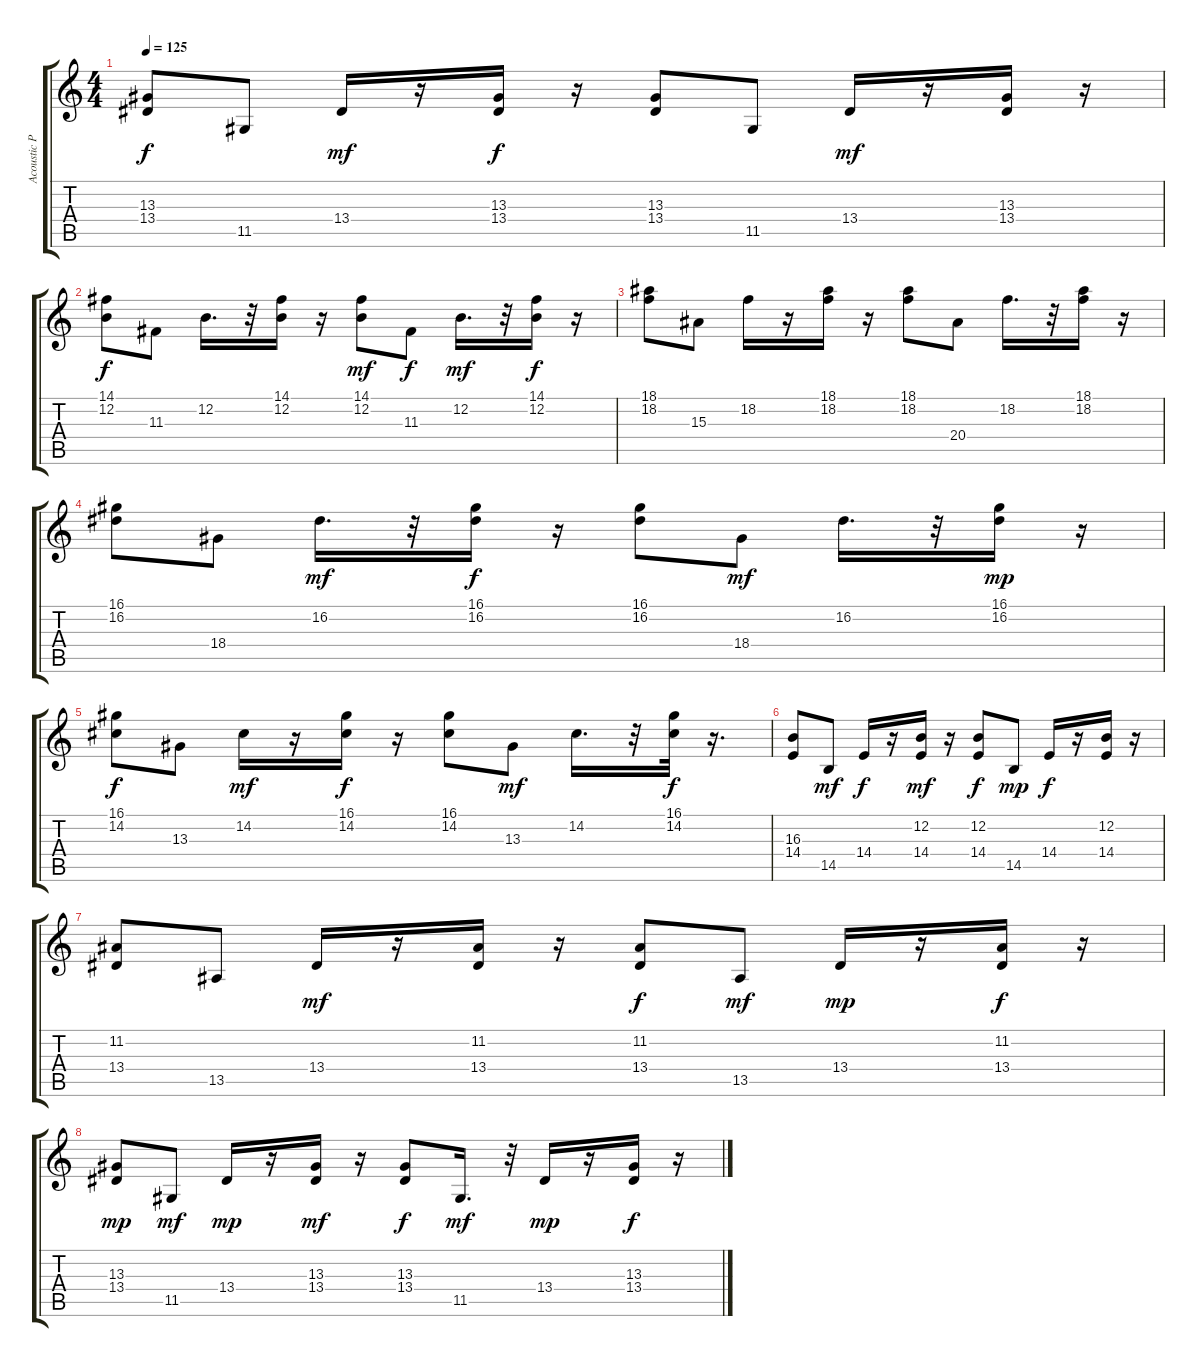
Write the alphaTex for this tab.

\track ("Acoustic Piano Right Hand" "Acoustic P") {instrument acousticgrandpiano}
\staff {score tabs}
\tuning (E4 B3 G3 D3 A2 E2) {hide}
\ts (4 4)
\tempo 125
\clef g2
\ks c
(13.3 13.4).8{dy f} 11.5.8 13.4.16{dy mf} r.16 (13.3 13.4).16{dy f} r.16 (13.3 13.4).8 11.5.8 13.4.16{dy mf} r.16 (13.3 13.4).16 r.16 |
(14.1 12.2).8{dy f} 11.3.8 12.2.16{d} r.32 (14.1 12.2).16 r.16 (14.1 12.2).8{dy mf} 11.3.8{dy f} 12.2.16{d dy mf} r.32 (14.1 12.2).16{dy f} r.16 |
(18.1 18.2).8 15.3.8 18.2.16 r.16 (18.1 18.2).16 r.16 (18.1 18.2).8 20.4.8 18.2.16{d} r.32 (18.1 18.2).16 r.16 |
(16.1 16.2).8 18.4.8 16.2.16{d dy mf} r.32 (16.1 16.2).16{dy f} r.16 (16.1 16.2).8 18.4.8{dy mf} 16.2.16{d} r.32 (16.1 16.2).16{dy mp} r.16 |
(16.1 14.2).8{dy f} 13.3.8 14.2.16{dy mf} r.16 (16.1 14.2).16{dy f} r.16 (16.1 14.2).8 13.3.8{dy mf} 14.2.16{d} r.32 (16.1 14.2).32{dy f} r.16{d} |
(16.3 14.4).8 14.5.8{dy mf} 14.4.16{dy f} r.16 (12.2 14.4).16{dy mf} r.16 (12.2 14.4).8{dy f} 14.5.8{dy mp} 14.4.16{dy f} r.16 (12.2 14.4).16 r.16 |
(11.2 13.4).8 13.5.8 13.4.16{dy mf} r.16 (11.2 13.4).16 r.16 (11.2 13.4).8{dy f} 13.5.8{dy mf} 13.4.16{dy mp} r.16 (11.2 13.4).16{dy f} r.16 |
(13.3 13.4).8{dy mp} 11.5.8{dy mf} 13.4.16{dy mp} r.16 (13.3 13.4).16{dy mf} r.16 (13.3 13.4).8{dy f} 11.5.16{d dy mf} r.32 13.4.16{dy mp} r.16 (13.3 13.4).16{dy f} r.16
